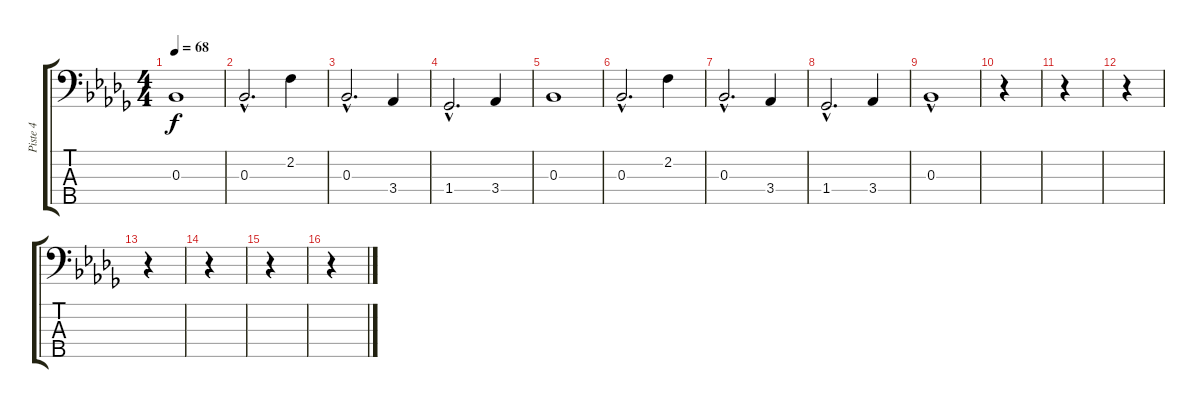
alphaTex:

\track ("Piste 4" "Piste 4") {instrument distortionguitar}
\staff {score tabs}
\tuning (Ab2 Eb2 Bb1 F1 C1) {hide}
\ts (4 4)
\tempo 68
\clef f4
\ks bbminor
0.3.1{dy f} |
0.3{hac}.2{d} 2.2.4 |
0.3{hac}.2{d} 3.4.4 |
1.4{hac}.2{d} 3.4.4 |
0.3.1 |
0.3{hac}.2{d} 2.2.4 |
0.3{hac}.2{d} 3.4.4 |
1.4{hac}.2{d} 3.4.4 |
0.3{hac}.1 |
r.4 |
r.4 |
r.4 |
r.4 |
r.4 |
r.4 |
r.4
